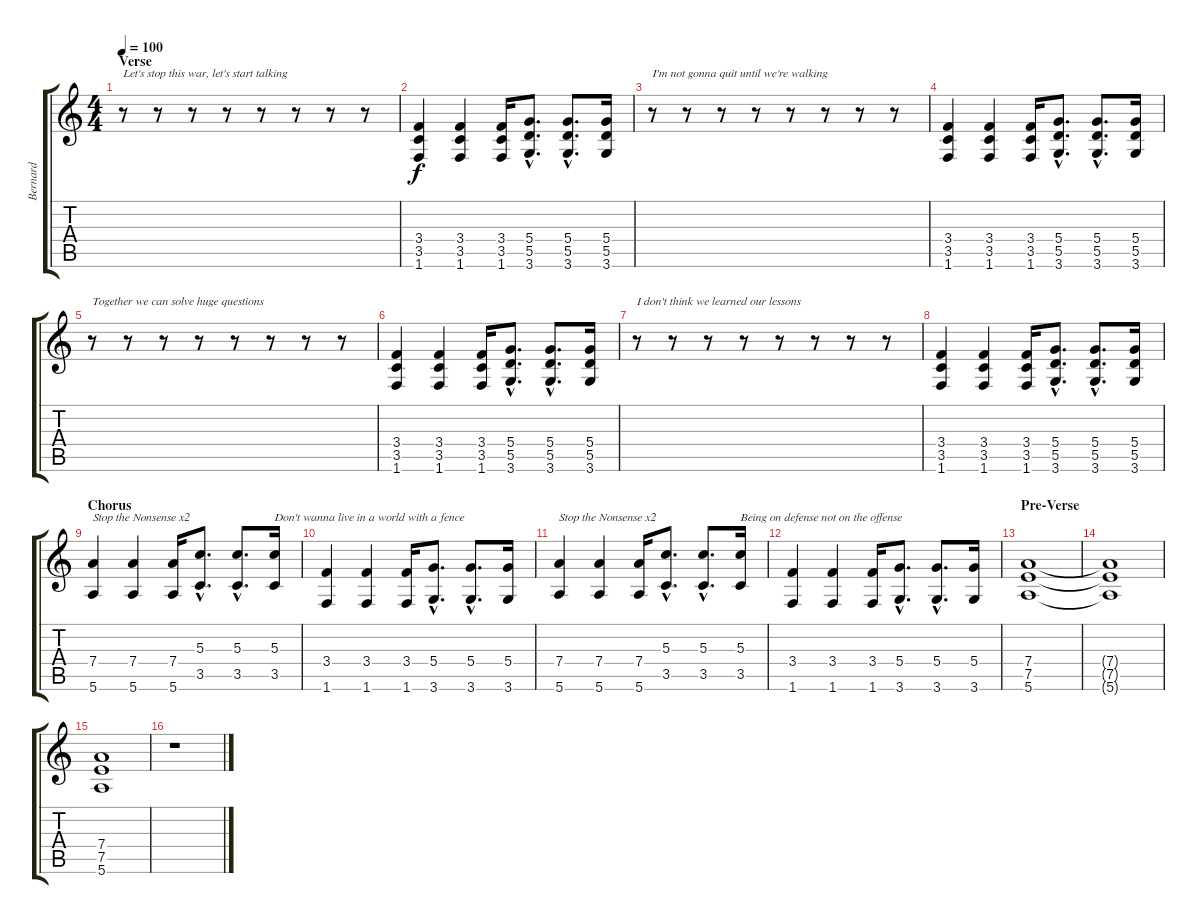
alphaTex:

\track ("Bernard" "Bernard") {instrument distortionguitar}
\staff {score tabs}
\tuning (E4 B3 G3 D3 A2 E2) {hide}
\ts (4 4)
\section ("" "Verse")
\tempo 100
\clef g2
\ks c
r.8{txt "Let's stop this war, let's start talking" dy f} r.8 r.8 r.8 r.8 r.8 r.8 r.8 |
(3.4 3.5 1.6).4 (3.4 3.5 1.6).4 (3.4 3.5 1.6).16 (5.4{hac} 5.5{hac} 3.6{hac}).8{d} (5.4{hac} 5.5{hac} 3.6{hac}).8{d} (5.4 5.5 3.6).16 |
r.8{txt "I'm not gonna quit until we're walking"} r.8 r.8 r.8 r.8 r.8 r.8 r.8 |
(3.4 3.5 1.6).4 (3.4 3.5 1.6).4 (3.4 3.5 1.6).16 (5.4{hac} 5.5{hac} 3.6{hac}).8{d} (5.4{hac} 5.5{hac} 3.6{hac}).8{d} (5.4 5.5 3.6).16 |
r.8{txt "Together we can solve huge questions"} r.8 r.8 r.8 r.8 r.8 r.8 r.8 |
(3.4 3.5 1.6).4 (3.4 3.5 1.6).4 (3.4 3.5 1.6).16 (5.4{hac} 5.5{hac} 3.6{hac}).8{d} (5.4{hac} 5.5{hac} 3.6{hac}).8{d} (5.4 5.5 3.6).16 |
r.8{txt "I don't think we learned our lessons"} r.8 r.8 r.8 r.8 r.8 r.8 r.8 |
(3.4 3.5 1.6).4 (3.4 3.5 1.6).4 (3.4 3.5 1.6).16 (5.4{hac} 5.5{hac} 3.6{hac}).8{d} (5.4{hac} 5.5{hac} 3.6{hac}).8{d} (5.4 5.5 3.6).16 |
\section ("" "Chorus")
(7.4 5.6).4{txt "Stop the Nonsense x2"} (7.4 5.6).4 (7.4 5.6).16 (5.3{hac} 3.5{hac}).8{d} (5.3{hac} 3.5{hac}).8{d} (5.3 3.5).16{txt "Don't wanna live in a world with a fence"} |
(3.4 1.6).4 (3.4 1.6).4 (3.4 1.6).16 (5.4{hac} 3.6{hac}).8{d} (5.4{hac} 3.6{hac}).8{d} (5.4 3.6).16 |
(7.4 5.6).4{txt "Stop the Nonsense x2"} (7.4 5.6).4 (7.4 5.6).16 (5.3{hac} 3.5{hac}).8{d} (5.3{hac} 3.5{hac}).8{d} (5.3 3.5).16{txt "Being on defense not on the offense"} |
(3.4 1.6).4 (3.4 1.6).4 (3.4 1.6).16 (5.4{hac} 3.6{hac}).8{d} (5.4{hac} 3.6{hac}).8{d} (5.4 3.6).16 |
\section ("" "Pre-Verse")
(7.4 7.5 5.6).1 |
(7.4{t} 7.5{t} 5.6{t}).1 |
(7.4 7.5 5.6).1 |
r.1
